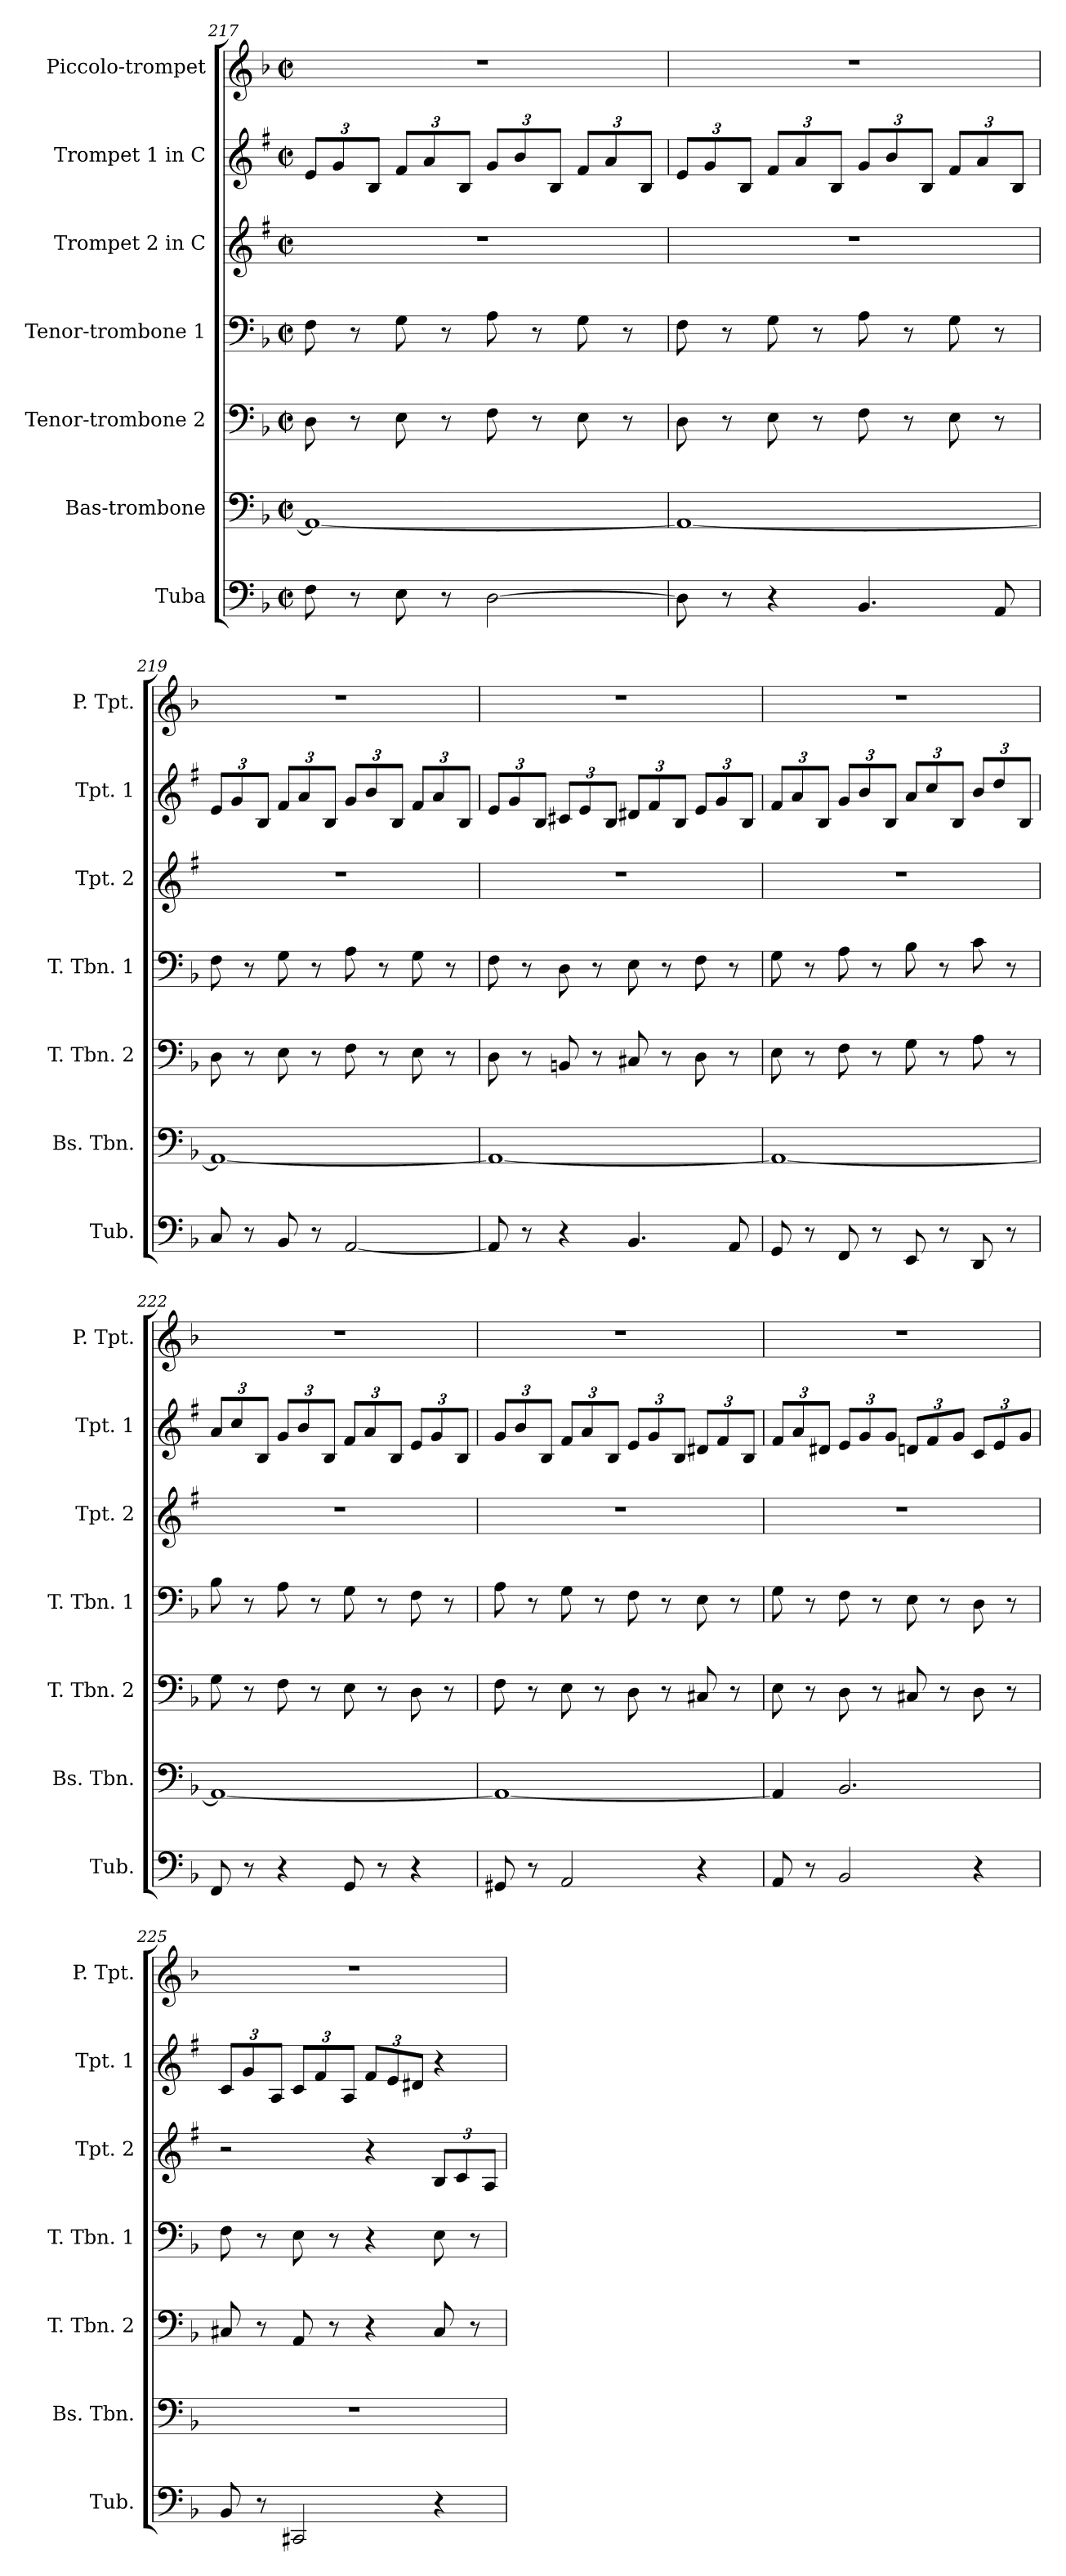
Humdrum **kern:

**kern	**kern	**kern	**kern	**kern	**kern	**kern
*part7	*part6	*part5	*part4	*part3	*part2	*part1
*staff7	*staff6	*staff5	*staff4	*staff3	*staff2	*staff1
*I"Tuba	*I"Bas-trombone	*I"Tenor-trombone 2	*I"Tenor-trombone 1	*I"Trompet 2 in C	*I"Trompet 1 in C	*I"Piccolo-trompet
*I'Tub.	*I'Bs. Tbn.	*I'T. Tbn. 2	*I'T. Tbn. 1	*I'Tpt. 2	*I'Tpt. 1	*I'P. Tpt.
*clefF4	*clefF4	*clefF4	*clefF4	*clefG2	*clefG2	*clefG2
*	*	*	*	*ITrd1c2	*ITrd1c2	*ITrd-6c-10
*k[b-]	*k[b-]	*k[b-]	*k[b-]	*k[b-]	*k[b-]	*k[b-e-a-]
*M2/2	*M2/2	*M2/2	*M2/2	*M2/2	*M2/2	*M2/2
*met(c|)	*met(c|)	*met(c|)	*met(c|)	*met(c|)	*met(c|)	*met(c|)
*	*	*	*	*	*Xbrackettup	*
=217	=217	=217	=217	=217	=217	=217
8F\	1AA_	8D\	8F\	1r	12d/L	1r
.	.	.	.	.	12f/	.
8r	.	8r	8r	.	.	.
.	.	.	.	.	12A/J	.
8E\	.	8E\	8G\	.	12e/L	.
.	.	.	.	.	12g/	.
8r	.	8r	8r	.	.	.
.	.	.	.	.	12A/J	.
[2D\	.	8F\	8A\	.	12f/L	.
.	.	.	.	.	12a/	.
.	.	8r	8r	.	.	.
.	.	.	.	.	12A/J	.
.	.	8E\	8G\	.	12e/L	.
.	.	.	.	.	12g/	.
.	.	8r	8r	.	.	.
.	.	.	.	.	12A/J	.
!!LO:PB:g=z
=218	=218	=218	=218	=218	=218	=218
8D\]	1AA_	8D\	8F\	1r	12d/L	1r
.	.	.	.	.	12f/	.
8r	.	8r	8r	.	.	.
.	.	.	.	.	12A/J	.
4r	.	8E\	8G\	.	12e/L	.
.	.	.	.	.	12g/	.
.	.	8r	8r	.	.	.
.	.	.	.	.	12A/J	.
4.BB-/	.	8F\	8A\	.	12f/L	.
.	.	.	.	.	12a/	.
.	.	8r	8r	.	.	.
.	.	.	.	.	12A/J	.
.	.	8E\	8G\	.	12e/L	.
.	.	.	.	.	12g/	.
8AA/	.	8r	8r	.	.	.
.	.	.	.	.	12A/J	.
=219	=219	=219	=219	=219	=219	=219
8C/	1AA_	8D\	8F\	1r	12d/L	1r
.	.	.	.	.	12f/	.
8r	.	8r	8r	.	.	.
.	.	.	.	.	12A/J	.
8BB-/	.	8E\	8G\	.	12e/L	.
.	.	.	.	.	12g/	.
8r	.	8r	8r	.	.	.
.	.	.	.	.	12A/J	.
[2AA/	.	8F\	8A\	.	12f/L	.
.	.	.	.	.	12a/	.
.	.	8r	8r	.	.	.
.	.	.	.	.	12A/J	.
.	.	8E\	8G\	.	12e/L	.
.	.	.	.	.	12g/	.
.	.	8r	8r	.	.	.
.	.	.	.	.	12A/J	.
=220	=220	=220	=220	=220	=220	=220
8AA/]	1AA_	8D\	8F\	1r	12d/L	1r
.	.	.	.	.	12f/	.
8r	.	8r	8r	.	.	.
.	.	.	.	.	12A/J	.
4r	.	8BBn/	8D\	.	12Bn/L	.
.	.	.	.	.	12d/	.
.	.	8r	8r	.	.	.
.	.	.	.	.	12A/J	.
4.BB-/	.	8C#X/	8E\	.	12c#X/L	.
.	.	.	.	.	12e/	.
.	.	8r	8r	.	.	.
.	.	.	.	.	12A/J	.
.	.	8D\	8F\	.	12d/L	.
.	.	.	.	.	12f/	.
8AA/	.	8r	8r	.	.	.
.	.	.	.	.	12A/J	.
=221	=221	=221	=221	=221	=221	=221
8GG/	1AA_	8E\	8G\	1r	12e/L	1r
.	.	.	.	.	12g/	.
8r	.	8r	8r	.	.	.
.	.	.	.	.	12A/J	.
8FF/	.	8F\	8A\	.	12f/L	.
.	.	.	.	.	12a/	.
8r	.	8r	8r	.	.	.
.	.	.	.	.	12A/J	.
8EE/	.	8G\	8B-\	.	12g/L	.
.	.	.	.	.	12b-/	.
8r	.	8r	8r	.	.	.
.	.	.	.	.	12A/J	.
8DD/	.	8A\	8c\	.	12a/L	.
.	.	.	.	.	12cc/	.
8r	.	8r	8r	.	.	.
.	.	.	.	.	12A/J	.
!!LO:PB:g=z
=222	=222	=222	=222	=222	=222	=222
8FF/	1AA_	8G\	8B-\	1r	12g/L	1r
.	.	.	.	.	12b-/	.
8r	.	8r	8r	.	.	.
.	.	.	.	.	12A/J	.
4r	.	8F\	8A\	.	12f/L	.
.	.	.	.	.	12a/	.
.	.	8r	8r	.	.	.
.	.	.	.	.	12A/J	.
8GG/	.	8E\	8G\	.	12e/L	.
.	.	.	.	.	12g/	.
8r	.	8r	8r	.	.	.
.	.	.	.	.	12A/J	.
4r	.	8D\	8F\	.	12d/L	.
.	.	.	.	.	12f/	.
.	.	8r	8r	.	.	.
.	.	.	.	.	12A/J	.
=223	=223	=223	=223	=223	=223	=223
8GG#X/	1AA_	8F\	8A\	1r	12f/L	1r
.	.	.	.	.	12a/	.
8r	.	8r	8r	.	.	.
.	.	.	.	.	12A/J	.
2AA/	.	8E\	8G\	.	12e/L	.
.	.	.	.	.	12g/	.
.	.	8r	8r	.	.	.
.	.	.	.	.	12A/J	.
.	.	8D\	8F\	.	12d/L	.
.	.	.	.	.	12f/	.
.	.	8r	8r	.	.	.
.	.	.	.	.	12A/J	.
4r	.	8C#X/	8E\	.	12c#X/L	.
.	.	.	.	.	12e/	.
.	.	8r	8r	.	.	.
.	.	.	.	.	12A/J	.
=224	=224	=224	=224	=224	=224	=224
8AA/	4AA/]	8E\	8G\	1r	12e/L	1r
.	.	.	.	.	12g/	.
8r	.	8r	8r	.	.	.
.	.	.	.	.	12c#X/J	.
2BB-/	2.BB-/	8D\	8F\	.	12d/L	.
.	.	.	.	.	12f/	.
.	.	8r	8r	.	.	.
.	.	.	.	.	12f/J	.
.	.	8C#X/	8E\	.	12cn/L	.
.	.	.	.	.	12e/	.
.	.	8r	8r	.	.	.
.	.	.	.	.	12f/J	.
4r	.	8D\	8D\	.	12B-/L	.
.	.	.	.	.	12d/	.
.	.	8r	8r	.	.	.
.	.	.	.	.	12f/J	.
=225	=225	=225	=225	=225	=225	=225
8BB-/	1r	8C#X/	8F\	2r	12B-/L	1r
.	.	.	.	.	12f/	.
8r	.	8r	8r	.	.	.
.	.	.	.	.	12G/J	.
2CC#X/	.	8AA/	8E\	.	12B-/L	.
.	.	.	.	.	12e/	.
.	.	8r	8r	.	.	.
.	.	.	.	.	12G/J	.
.	.	4r	4r	4r	12e/L	.
.	.	.	.	.	12d/	.
.	.	.	.	.	12c#X/J	.
*	*	*	*	*Xbrackettup	*	*
4r	.	8C#/	8E\	12A/L	4r	.
.	.	.	.	12B-/	.	.
.	.	8r	8r	.	.	.
.	.	.	.	12G/J	.	.
=	=	=	=	=	=	=
*-	*-	*-	*-	*-	*-	*-
